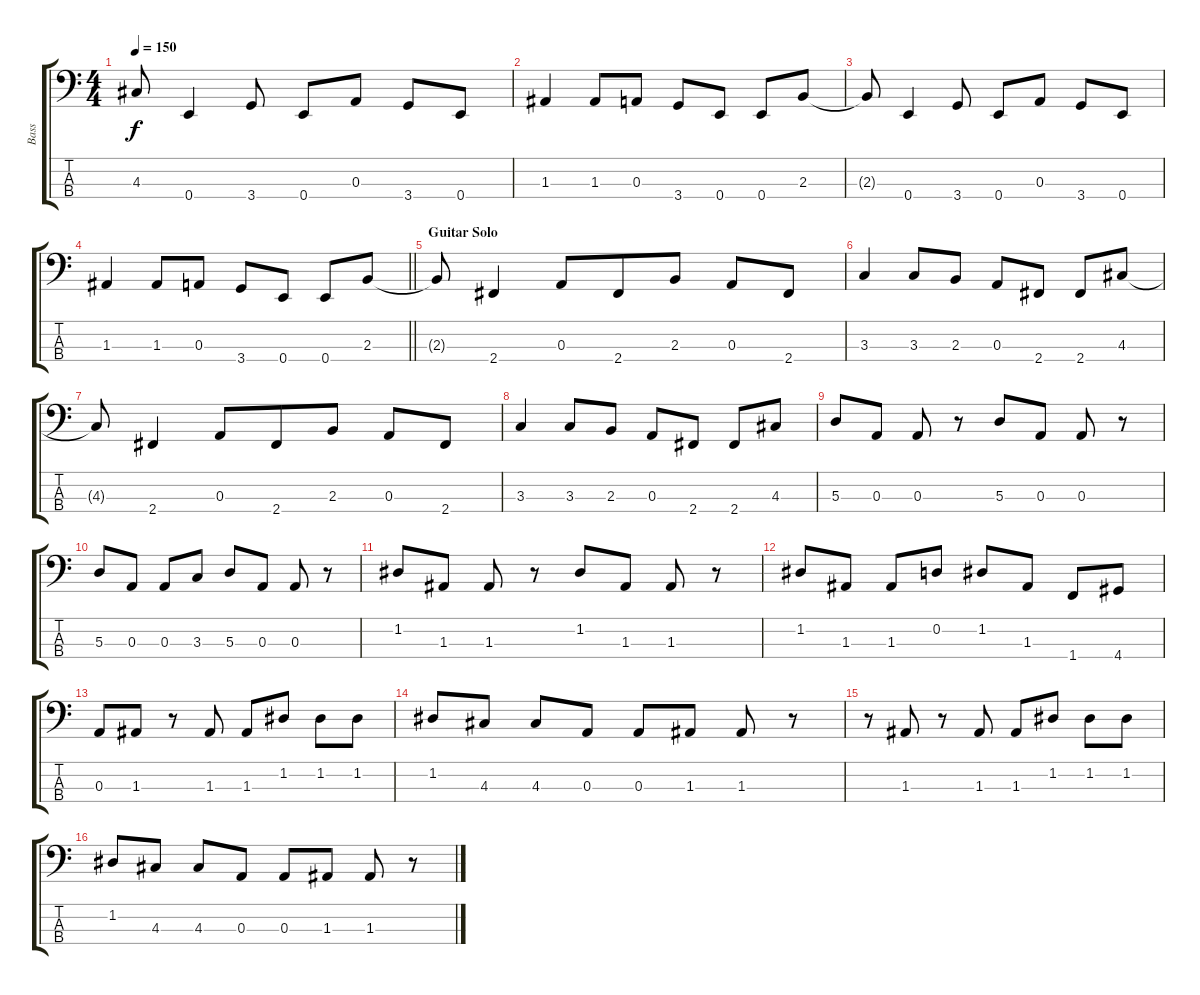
\track ("Bass" "Bass") {instrument electricbassfinger}
\staff {score tabs}
\tuning (G2 D2 A1 E1) {hide}
\ts (4 4)
\tempo 150
\clef f4
\ks c
4.3{t}.8{dy f} 0.4.4 3.4.8 0.4.8 0.3.8 3.4.8 0.4.8 |
1.3.4 1.3.8 0.3.8 3.4.8 0.4.8 0.4.8 2.3.8 |
2.3{t}.8 0.4.4 3.4.8 0.4.8 0.3.8 3.4.8 0.4.8 |
\barLineRight lightlight
1.3.4 1.3.8 0.3.8 3.4.8 0.4.8 0.4.8 2.3.8 |
\section ("" "Guitar Solo")
2.3{t}.8 2.4.4 0.3.8{beam merge} 2.4.8 2.3.8 0.3.8 2.4.8 |
3.3.4 3.3.8 2.3.8 0.3.8 2.4.8 2.4.8 4.3.8 |
4.3{t}.8 2.4.4 0.3.8{beam merge} 2.4.8 2.3.8 0.3.8 2.4.8 |
3.3.4 3.3.8 2.3.8 0.3.8 2.4.8 2.4.8 4.3.8 |
5.3.8 0.3.8 0.3.8 r.8 5.3.8 0.3.8 0.3.8 r.8 |
5.3.8 0.3.8 0.3.8 3.3.8 5.3.8 0.3.8 0.3.8 r.8 |
1.2.8 1.3.8 1.3.8 r.8 1.2.8 1.3.8 1.3.8 r.8 |
1.2.8 1.3.8 1.3.8 0.2.8 1.2.8 1.3.8 1.4.8 4.4.8 |
0.3.8 1.3.8 r.8 1.3.8 1.3.8 1.2.8 1.2.8 1.2.8 |
1.2.8 4.3.8 4.3.8 0.3.8 0.3.8 1.3.8 1.3.8 r.8 |
r.8 1.3.8 r.8 1.3.8 1.3.8 1.2.8 1.2.8 1.2.8 |
1.2.8 4.3.8 4.3.8 0.3.8 0.3.8 1.3.8 1.3.8 r.8
